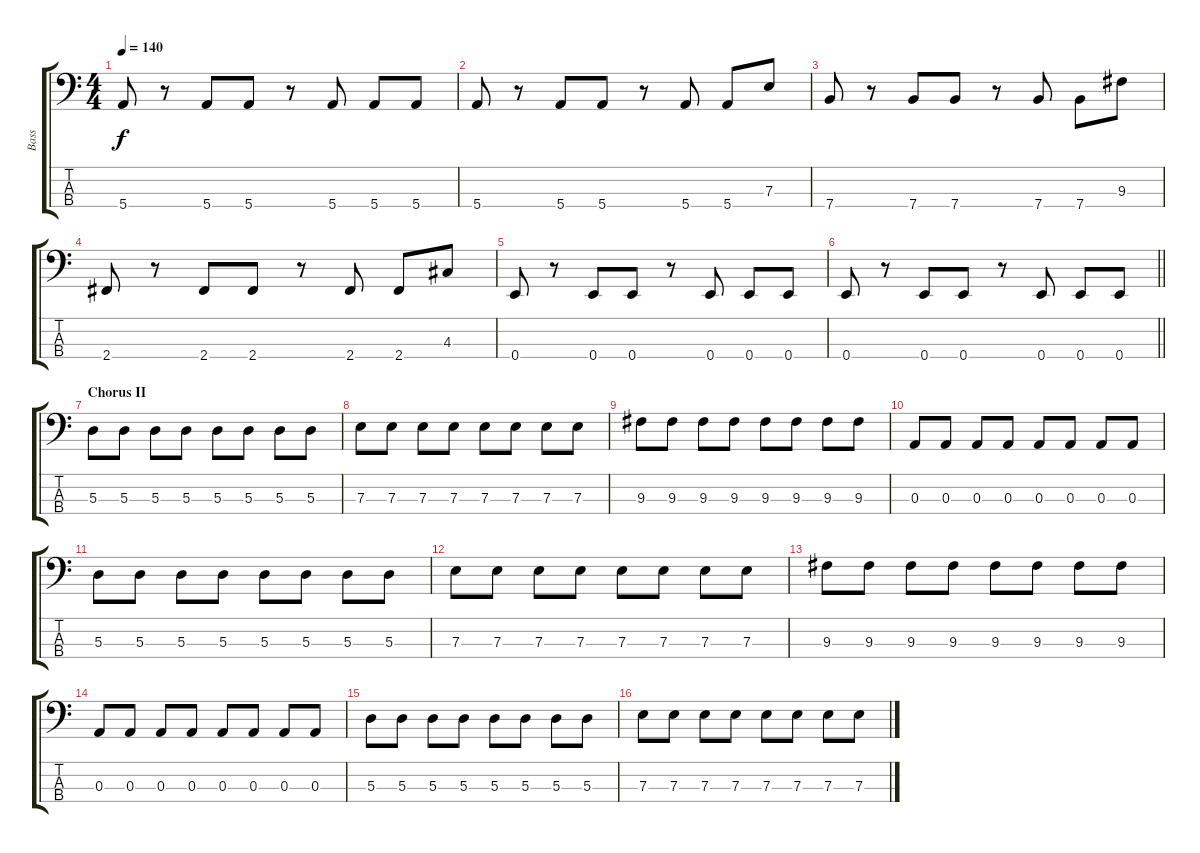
\track ("Bass" "Bass") {instrument electricbassfinger}
\staff {score tabs}
\tuning (G2 D2 A1 E1) {hide}
\ts (4 4)
\tempo 140
\clef f4
\ks c
5.4.8{dy f} r.8 5.4.8 5.4.8 r.8 5.4.8 5.4.8 5.4.8 |
5.4.8 r.8 5.4.8 5.4.8 r.8 5.4.8 5.4.8 7.3.8 |
7.4.8 r.8 7.4.8 7.4.8 r.8 7.4.8 7.4.8 9.3.8 |
2.4.8 r.8 2.4.8 2.4.8 r.8 2.4.8 2.4.8 4.3.8 |
0.4.8 r.8 0.4.8 0.4.8 r.8 0.4.8 0.4.8 0.4.8 |
\barLineRight lightlight
0.4.8 r.8 0.4.8 0.4.8 r.8 0.4.8 0.4.8 0.4.8 |
\section ("" "Chorus II")
5.3.8 5.3.8 5.3.8 5.3.8 5.3.8 5.3.8 5.3.8 5.3.8 |
7.3.8 7.3.8 7.3.8 7.3.8 7.3.8 7.3.8 7.3.8 7.3.8 |
9.3.8 9.3.8 9.3.8 9.3.8 9.3.8 9.3.8 9.3.8 9.3.8 |
0.3.8 0.3.8 0.3.8 0.3.8 0.3.8 0.3.8 0.3.8 0.3.8 |
5.3.8 5.3.8 5.3.8 5.3.8 5.3.8 5.3.8 5.3.8 5.3.8 |
7.3.8 7.3.8 7.3.8 7.3.8 7.3.8 7.3.8 7.3.8 7.3.8 |
9.3.8 9.3.8 9.3.8 9.3.8 9.3.8 9.3.8 9.3.8 9.3.8 |
0.3.8 0.3.8 0.3.8 0.3.8 0.3.8 0.3.8 0.3.8 0.3.8 |
5.3.8 5.3.8 5.3.8 5.3.8 5.3.8 5.3.8 5.3.8 5.3.8 |
7.3.8 7.3.8 7.3.8 7.3.8 7.3.8 7.3.8 7.3.8 7.3.8
